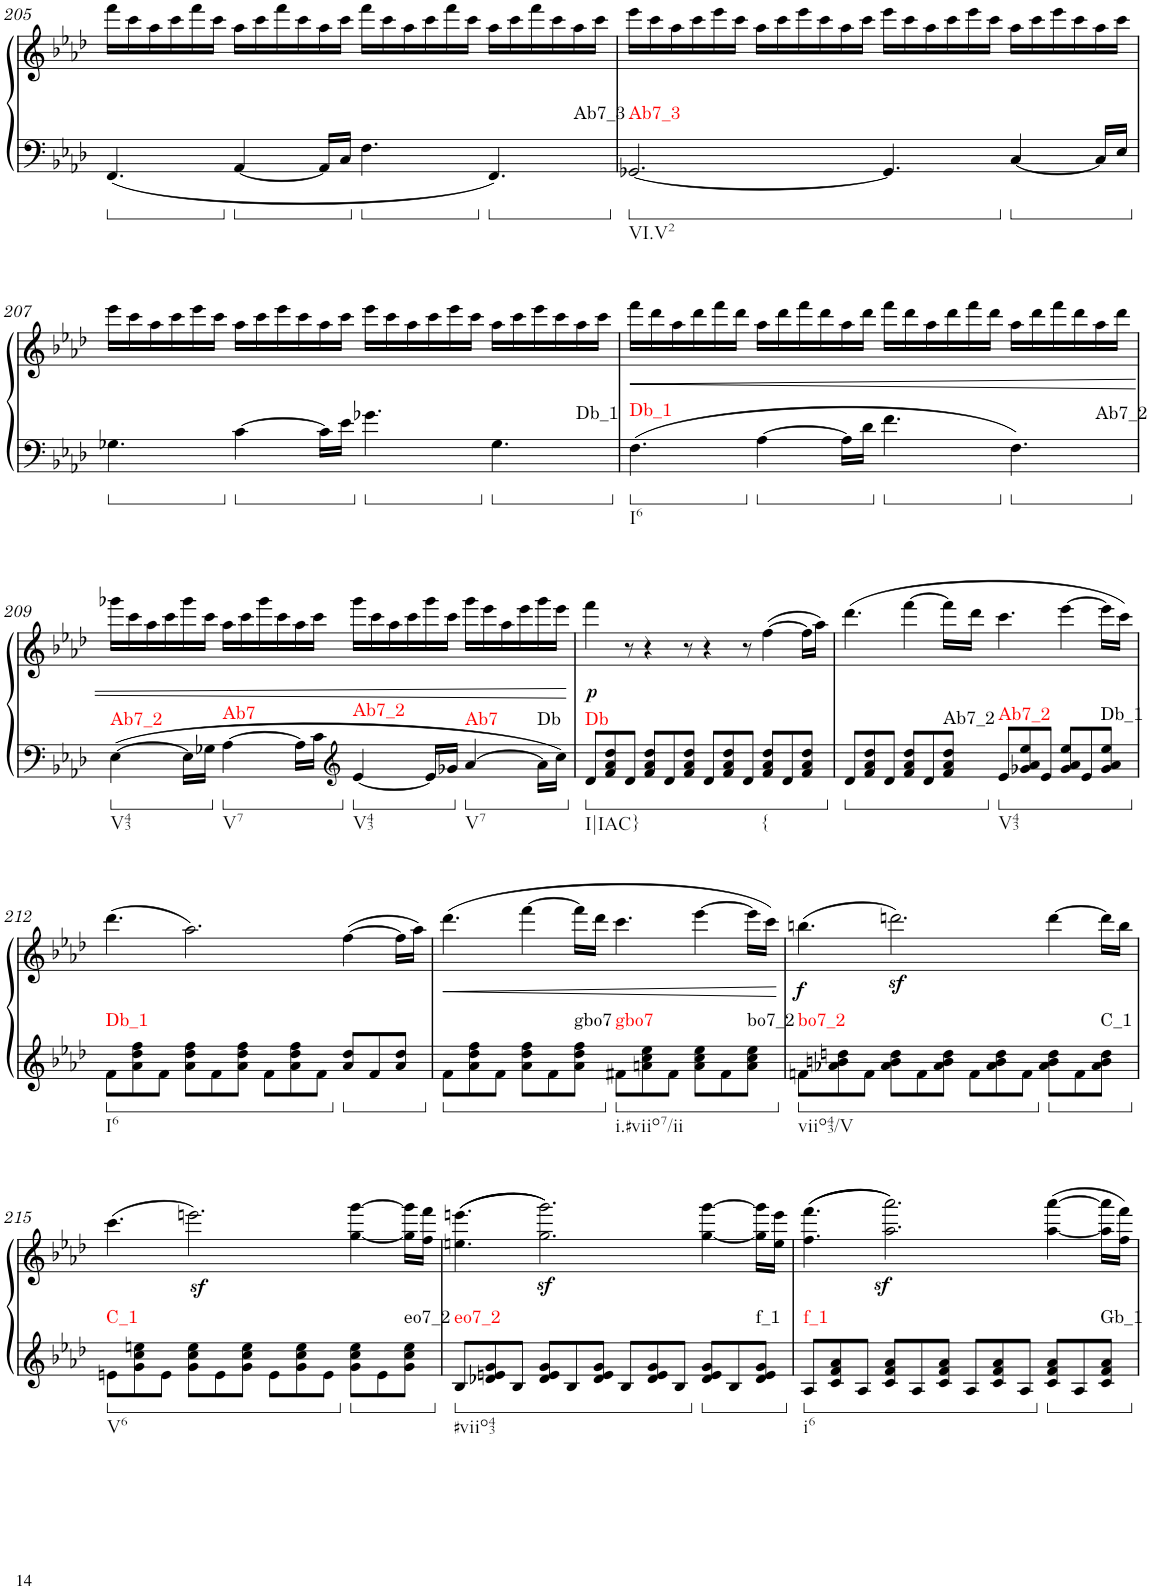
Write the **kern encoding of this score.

**kern	**kern	**dynam	**harte
*part1	*part1	*part1	*part1
*staff2	*staff1	*staff1/2	*
*I"Piano	*	*	*
*I'Pno.	*	*	*
!!LO:PB:g=z
*clefF4	*clefG2	*	*
*k[b-e-a-d-]	*k[b-e-a-d-]	*	*
*M12/8	*M12/8	*	*
=205	=205	=205	=205
4.FF/	16fff\LL	.	.
.	16ccc\	.	.
.	16aa-\	.	.
.	16ccc\	.	.
.	16fff\	.	.
.	16ccc\JJ	.	.
[4AA-/	16aa-\LL	.	.
.	16ccc\	.	.
.	16fff\	.	.
.	16ccc\	.	.
16AA-/LL]	16aa-\	.	.
16C/JJ	16ccc\JJ	.	.
4.F\	16fff\LL	.	.
.	16ccc\	.	.
.	16aa-\	.	.
.	16ccc\	.	.
.	16fff\	.	.
.	16ccc\JJ	.	.
!	!	!	!LO:H:kt=Ab7_3
4.FF/	16aa-\LL	.	N
.	16ccc\	.	.
.	16fff\	.	.
.	16ccc\	.	.
.	16aa-\	.	.
.	16ccc\JJ	.	.
=206	=206	=206	=206
!	!	!	!LO:H:kt=Ab7_3
[2.GG-X/	16eee-\LL	.	N
.	16ccc\	.	.
.	16aa-\	.	.
.	16ccc\	.	.
.	16eee-\	.	.
.	16ccc\JJ	.	.
.	16aa-\LL	.	.
.	16ccc\	.	.
.	16eee-\	.	.
.	16ccc\	.	.
.	16aa-\	.	.
.	16ccc\JJ	.	.
4.GG-/]	16eee-\LL	.	.
.	16ccc\	.	.
.	16aa-\	.	.
.	16ccc\	.	.
.	16eee-\	.	.
.	16ccc\JJ	.	.
[4C/	16aa-\LL	.	.
.	16ccc\	.	.
.	16eee-\	.	.
.	16ccc\	.	.
16C/LL]	16aa-\	.	.
16E-/JJ	16ccc\JJ	.	.
!!LO:LB:g=z
=207	=207	=207	=207
4.G-X\	16eee-\LL	.	.
.	16ccc\	.	.
.	16aa-\	.	.
.	16ccc\	.	.
.	16eee-\	.	.
.	16ccc\JJ	.	.
[4c\	16aa-\LL	.	.
.	16ccc\	.	.
.	16eee-\	.	.
.	16ccc\	.	.
16c\LL]	16aa-\	.	.
16e-\JJ	16ccc\JJ	.	.
4.g-X\	16eee-\LL	.	.
.	16ccc\	.	.
.	16aa-\	.	.
.	16ccc\	.	.
.	16eee-\	.	.
.	16ccc\JJ	.	.
!	!	!	!LO:H:kt=Db_1
4.G-\	16aa-\LL	.	N
.	16ccc\	.	.
.	16eee-\	.	.
.	16ccc\	.	.
.	16aa-\	.	.
.	16ccc\JJ	.	.
=208	=208	=208	=208
!	!	!LO:HP:b	!LO:H:kt=Db_1
4.F\	16fff\LL	<	N
.	16ddd-\	.	.
.	16aa-\	.	.
.	16ddd-\	.	.
.	16fff\	.	.
.	16ddd-\JJ	.	.
[4A-\	16aa-\LL	.	.
.	16ddd-\	.	.
.	16fff\	.	.
.	16ddd-\	.	.
16A-\LL]	16aa-\	.	.
16d-\JJ	16ddd-\JJ	.	.
4.f\	16fff\LL	.	.
.	16ddd-\	.	.
.	16aa-\	.	.
.	16ddd-\	.	.
.	16fff\	.	.
.	16ddd-\JJ	.	.
!	!	!	!LO:H:kt=Ab7_2
4.F\	16aa-\LL	.	N
.	16ddd-\	.	.
.	16fff\	.	.
.	16ddd-\	.	.
.	16aa-\	.	.
.	16ddd-\JJ	.	.
!!LO:LB:g=z
=209	=209	=209	=209
!	!	!	!LO:H:kt=Ab7_2
[4E-\	16ggg-X\LL	.	N
.	16ccc\	.	.
.	16aa-\	.	.
.	16ccc\	.	.
16E-\LL]	16ggg-\	.	.
16G-X\JJ	16ccc\JJ	.	.
!	!	!	!LO:H:kt=Ab7
[4A-\	16aa-\LL	.	N
.	16ccc\	.	.
.	16ggg-\	.	.
.	16ccc\	.	.
16A-\LL]	16aa-\	.	.
16c\JJ	16ccc\JJ	.	.
*clefG2	*	*	*
!	!	!	!LO:H:kt=Ab7_2
[4e-/	16ggg-\LL	.	N
.	16ccc\	.	.
.	16aa-\	.	.
.	16ccc\	.	.
16e-/LL]	16ggg-\	.	.
16g-X/JJ	16ccc\JJ	.	.
!	!	!	!LO:H:kt=Ab7
[4a-/	16ggg-\LL	.	N
.	16eee-\	.	.
.	16aa-\	.	.
.	16eee-\	.	.
!	!	!	!LO:H:kt=Db
16a-\LL]	16ggg-\	.	N
16cc\JJ	16eee-\JJ	.	.
.	.	[	.
=210	=210	=210	=210
!	!	!LO:DY:b	!LO:H:kt=Db
8d-/L	4fff\	p	N
8f/ 8a-/ 8dd-/	.	.	.
8d-/J	8r	.	.
8f/ 8a-/ 8dd-/L	4r	.	.
8d-/	.	.	.
8f/ 8a-/ 8dd-/J	8r	.	.
8d-/L	4r	.	.
8f/ 8a-/ 8dd-/	.	.	.
8d-/J	8r	.	.
!	!	!	!LO:H:kt={
8f/ 8a-/ 8dd-/L	([4ff\	.	N
8d-/	.	.	.
8f/ 8a-/ 8dd-/J	16ff\LL]	.	.
.	16aa-\JJ)	.	.
=211	=211	=211	=211
8d-/L	(4.ddd-\	.	.
8f/ 8a-/ 8dd-/	.	.	.
8d-/J	.	.	.
8f/ 8a-/ 8dd-/L	[4fff\	.	.
8d-/	.	.	.
!	!	!	!LO:H:kt=Ab7_2
8f/ 8a-/ 8dd-/J	16fff\LL]	.	N
.	16ddd-\JJ	.	.
!	!	!	!LO:H:kt=Ab7_2
8e-/L	4.ccc\	.	N
8g-X/ 8a-/ 8ee-/	.	.	.
8e-/J	.	.	.
8g-/ 8a-/ 8ee-/L	[4eee-\	.	.
8e-/	.	.	.
!	!	!	!LO:H:kt=Db_1
8g-/ 8a-/ 8ee-/J	16eee-\LL]	.	N
.	16ccc\JJ)	.	.
!!LO:LB:g=z
=212	=212	=212	=212
!	!	!	!LO:H:kt=Db_1
8f\L	(4.ddd-\	.	N
8a-\ 8dd-\ 8ff\	.	.	.
8f\J	.	.	.
8a-\ 8dd-\ 8ff\L	2.aa-\)	.	.
8f\	.	.	.
8a-\ 8dd-\ 8ff\J	.	.	.
8f\L	.	.	.
8a-\ 8dd-\ 8ff\	.	.	.
8f\J	.	.	.
8a-/ 8dd-/L	([4ff\	.	.
8f/	.	.	.
8a-/ 8dd-/J	16ff\LL]	.	.
.	16aa-\JJ)	.	.
=213	=213	=213	=213
!	!	!LO:HP:b	!
8f\L	(4.ddd-\	<	.
8a-\ 8dd-\ 8ff\	.	.	.
8f\J	.	.	.
8a-\ 8dd-\ 8ff\L	[4fff\	.	.
8f\	.	.	.
!	!	!	!LO:H:kt=gbo7
8a-\ 8dd-\ 8ff\J	16fff\LL]	.	N
.	16ddd-\JJ	.	.
!	!	!	!LO:H:kt=gbo7
8f#X\L	4.ccc\	.	N
8an\ 8cc\ 8ee-\	.	.	.
8f#\J	.	.	.
8a\ 8cc\ 8ee-\L	[4eee-\	.	.
8f#\	.	.	.
!	!	!	!LO:H:kt=bo7_2
8a\ 8cc\ 8ee-\J	16eee-\LL]	.	N
.	16ccc\JJ)	.	.
.	.	[	.
=214	=214	=214	=214
!	!	!LO:DY:b	!LO:H:kt=bo7_2
8fn\L	(4.bbn\	f	N
8a-X\ 8bn\ 8ddn\	.	.	.
8f\J	.	.	.
8a-\ 8b\ 8dd\L	2.dddnz<\)	.	.
8f\	.	.	.
8a-\ 8b\ 8dd\J	.	.	.
8f\L	.	.	.
8a-\ 8b\ 8dd\	.	.	.
8f\J	.	.	.
8a-\ 8b\ 8dd\L	[4ddd\	.	.
8f\	.	.	.
!	!	!	!LO:H:kt=C_1
8a-\ 8b\ 8dd\J	16ddd\LL]	.	N
.	16bb\JJ	.	.
!!LO:LB:g=z
=215	=215	=215	=215
*	*^	*	*
!	!	!	!	!LO:H:kt=C_1
8en\L	(4.ccc\	2ryy	.	N
8g\ 8cc\ 8een\	.	.	.	.
8e\J	.	.	.	.
8g\ 8cc\ 8ee\L	2.eeen\)	.	.	.
!	!	!	!LO:DY:b	!
8e\	.	1ryy	sf	.
8g\ 8cc\ 8ee\J	.	.	.	.
8e\L	.	.	.	.
8g\ 8cc\ 8ee\	.	.	.	.
8e\J	.	.	.	.
8g\ 8cc\ 8ee\L	[4gg\ [4ggg\	.	.	.
8e\	.	.	.	.
!	!	!	!	!LO:H:kt=eo7_2
8g\ 8cc\ 8ee\J	16gg\] 16ggg\]LL	.	.	N
.	16ff\ 16fff\JJ	.	.	.
=216	=216	=216	=216	=216
!	!	!	!	!LO:H:kt=eo7_2
8B-/L	((4.een\ 4.eeen\	2ryy	.	N
8d-X/ 8en/ 8g/	.	.	.	.
8B-/J	.	.	.	.
8d-/ 8e/ 8g/L	2.gg\ 2.ggg\))	.	.	.
!	!	!	!LO:DY:b	!
8B-/	.	1ryy	sf	.
8d-/ 8e/ 8g/J	.	.	.	.
8B-/L	.	.	.	.
8d-/ 8e/ 8g/	.	.	.	.
8B-/J	.	.	.	.
8d-/ 8e/ 8g/L	[4gg\ [4ggg\	.	.	.
8B-/	.	.	.	.
!	!	!	!	!LO:H:kt=f_1
8d-/ 8e/ 8g/J	16gg\] 16ggg\]LL	.	.	N
.	16ee\ 16eee\JJ	.	.	.
=217	=217	=217	=217	=217
!	!	!	!	!LO:H:kt=f_1
8A-/L	((4.ff\ 4.fff\	2ryy	.	N
8c/ 8f/ 8a-/	.	.	.	.
8A-/J	.	.	.	.
8c/ 8f/ 8a-/L	2.aa-\ 2.aaa-\))	.	.	.
!	!	!	!LO:DY:b	!
8A-/	.	1ryy	sf	.
8c/ 8f/ 8a-/J	.	.	.	.
8A-/L	.	.	.	.
8c/ 8f/ 8a-/	.	.	.	.
8A-/J	.	.	.	.
8c/ 8f/ 8a-/L	([4aa-\ [4aaa-\	.	.	.
8A-/	.	.	.	.
!	!	!	!	!LO:H:kt=Gb_1
8c/ 8f/ 8a-/J	16aa-\] 16aaa-\]LL	.	.	N
.	16ff\ 16fff\JJ)	.	.	.
*	*v	*v	*	*
=	=	=	=
*-	*-	*-	*-
